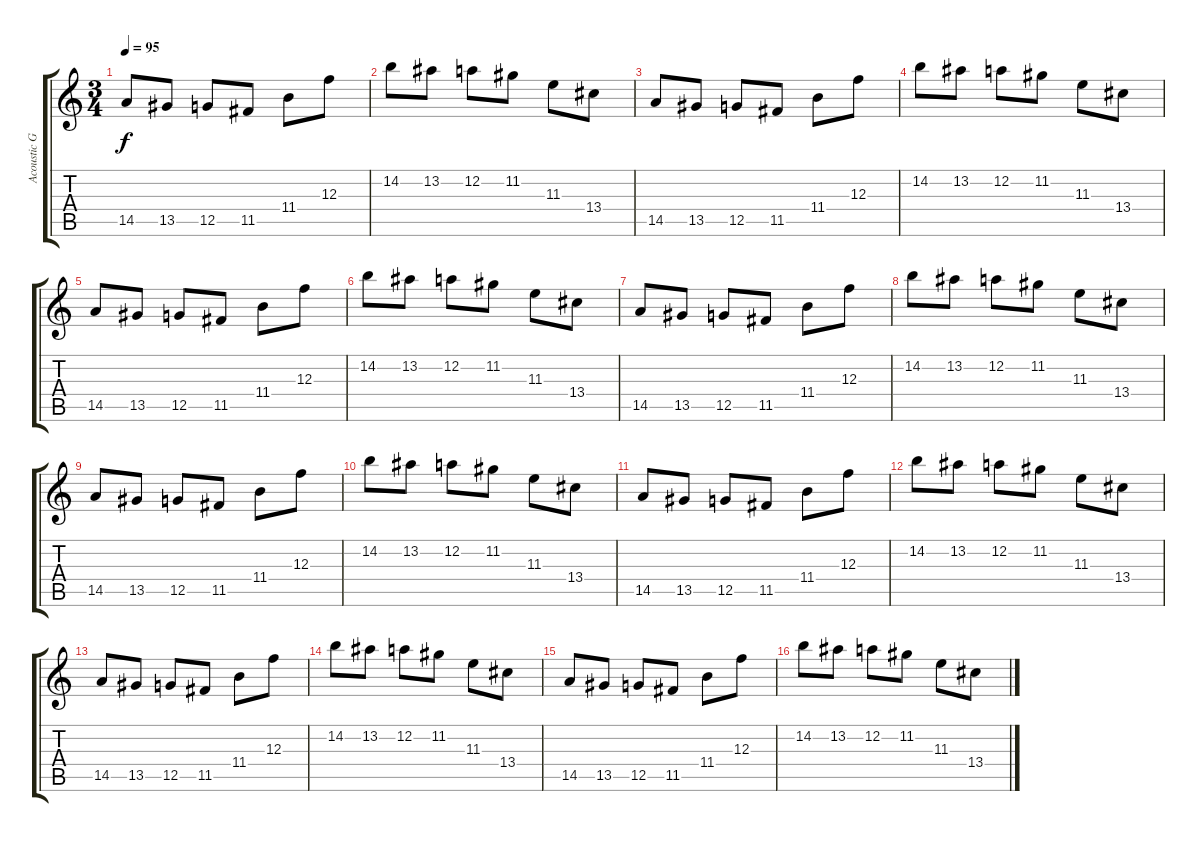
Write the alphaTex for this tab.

\track ("Acoustic Guitar" "Acoustic G") {instrument acousticguitarsteel}
\staff {score tabs}
\tuning (D4 A3 F3 C3 G2 D2) {hide}
\ts (3 4)
\tempo 95
\clef g2
\ks c
14.5.8{dy f} 13.5.8 12.5.8 11.5.8 11.4.8 12.3.8 |
14.2.8{balance 16} 13.2.8 12.2.8 11.2.8 11.3.8 13.4.8 |
14.5.8 13.5.8 12.5.8 11.5.8 11.4.8 12.3.8 |
14.2.8{balance 0} 13.2.8 12.2.8 11.2.8 11.3.8 13.4.8 |
14.5.8 13.5.8 12.5.8 11.5.8 11.4.8 12.3.8 |
14.2.8{balance 16} 13.2.8 12.2.8 11.2.8 11.3.8 13.4.8 |
14.5.8 13.5.8 12.5.8 11.5.8 11.4.8 12.3.8 |
14.2.8{balance 0} 13.2.8 12.2.8 11.2.8 11.3.8 13.4.8 |
14.5.8 13.5.8 12.5.8 11.5.8 11.4.8 12.3.8 |
14.2.8{balance 16} 13.2.8 12.2.8 11.2.8 11.3.8 13.4.8 |
14.5.8 13.5.8 12.5.8 11.5.8 11.4.8 12.3.8 |
14.2.8{balance 0} 13.2.8 12.2.8 11.2.8 11.3.8 13.4.8 |
14.5.8 13.5.8 12.5.8 11.5.8 11.4.8 12.3.8 |
14.2.8{balance 16} 13.2.8 12.2.8 11.2.8 11.3.8 13.4.8 |
14.5.8 13.5.8 12.5.8 11.5.8 11.4.8 12.3.8 |
14.2.8{balance 0} 13.2.8 12.2.8 11.2.8 11.3.8 13.4.8
